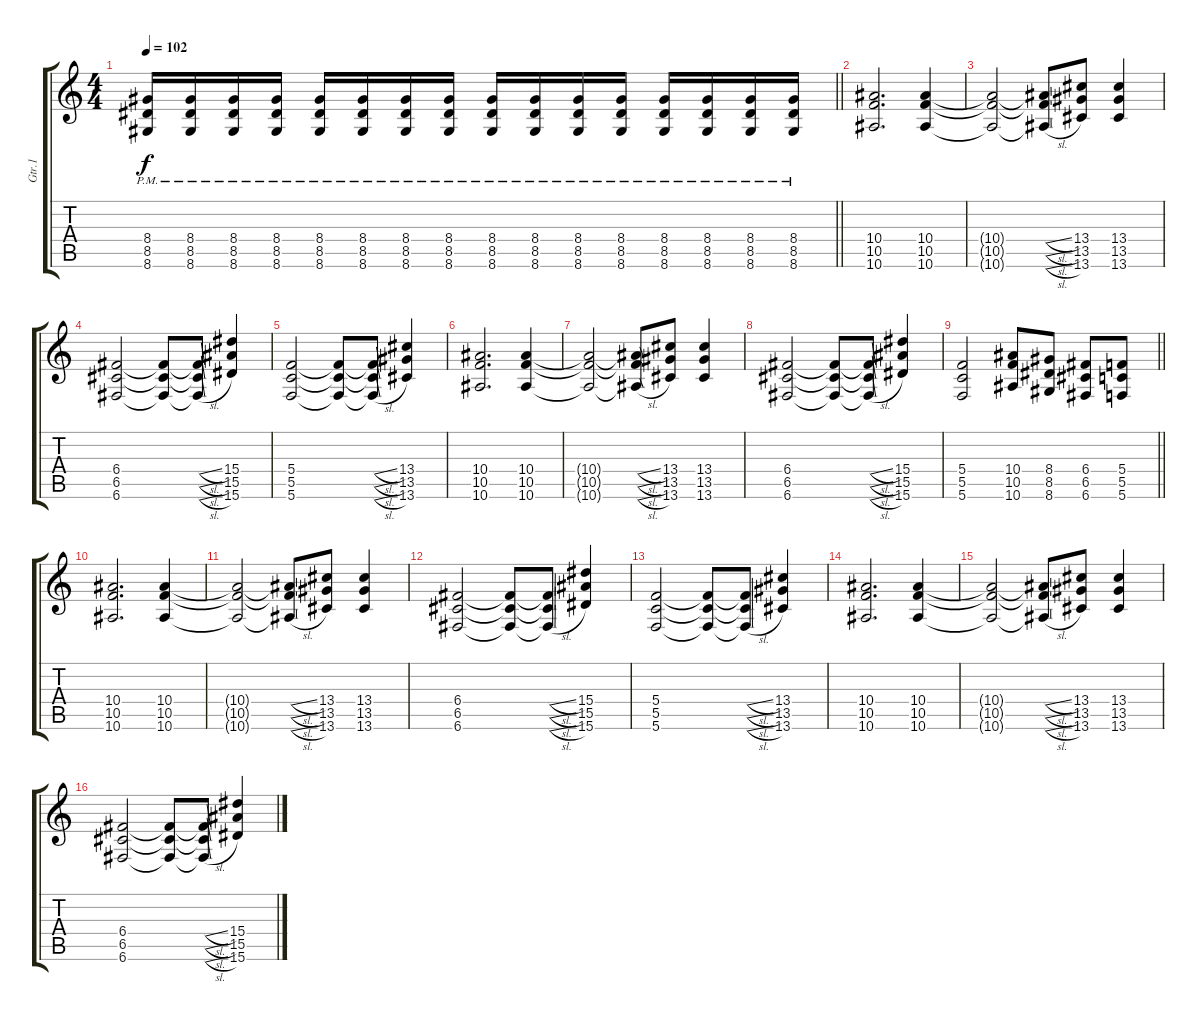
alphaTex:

\track ("Gtr.1" "Gtr.1") {instrument distortionguitar}
\staff {score tabs}
\tuning (D4 A3 F3 C3 G2 C2) {hide}
\ts (4 4)
\tempo 102
\clef g2
\barLineRight lightlight
\ks c
(8.4{pm} 8.5{pm} 8.6{pm}).16{dy f} (8.4{pm} 8.5{pm} 8.6{pm}).16 (8.4{pm} 8.5{pm} 8.6{pm}).16 (8.4{pm} 8.5{pm} 8.6{pm}).16 (8.4{pm} 8.5{pm} 8.6{pm}).16 (8.4{pm} 8.5{pm} 8.6{pm}).16 (8.4{pm} 8.5{pm} 8.6{pm}).16 (8.4{pm} 8.5{pm} 8.6{pm}).16 (8.4{pm} 8.5{pm} 8.6{pm}).16 (8.4{pm} 8.5{pm} 8.6{pm}).16 (8.4{pm} 8.5{pm} 8.6{pm}).16 (8.4{pm} 8.5{pm} 8.6{pm}).16 (8.4{pm} 8.5{pm} 8.6{pm}).16 (8.4{pm} 8.5{pm} 8.6{pm}).16 (8.4{pm} 8.5{pm} 8.6{pm}).16 (8.4{pm} 8.5{pm} 8.6{pm}).16 |
(10.4 10.5 10.6).2{d} (10.4 10.5 10.6).4 |
(10.4{t} 10.5{t} 10.6{t}).2 (10.4{sl t} 10.5{sl t} 10.6{sl t}).8 (13.4 13.5 13.6).8 (13.4 13.5 13.6).4 |
(6.4 6.5 6.6).2 (6.4{t} 6.5{t} 6.6{t}).8 (6.4{sl t} 6.5{sl t} 6.6{sl t}).8 (15.4 15.5 15.6).4 |
(5.4 5.5 5.6).2 (5.4{t} 5.5{t} 5.6{t}).8 (5.4{sl t} 5.5{sl t} 5.6{sl t}).8 (13.4 13.5 13.6).4 |
(10.4 10.5 10.6).2{d} (10.4 10.5 10.6).4 |
(10.4{t} 10.5{t} 10.6{t}).2 (10.4{sl t} 10.5{sl t} 10.6{sl t}).8 (13.4 13.5 13.6).8 (13.4 13.5 13.6).4 |
(6.4 6.5 6.6).2 (6.4{t} 6.5{t} 6.6{t}).8 (6.4{sl t} 6.5{sl t} 6.6{sl t}).8 (15.4 15.5 15.6).4 |
\barLineRight lightlight
(5.4 5.5 5.6).2 (10.4 10.5 10.6).8 (8.4 8.5 8.6).8 (6.4 6.5 6.6).8 (5.4 5.5 5.6).8 |
(10.4 10.5 10.6).2{d} (10.4 10.5 10.6).4 |
(10.4{t} 10.5{t} 10.6{t}).2 (10.4{sl t} 10.5{sl t} 10.6{sl t}).8 (13.4 13.5 13.6).8 (13.4 13.5 13.6).4 |
(6.4 6.5 6.6).2 (6.4{t} 6.5{t} 6.6{t}).8 (6.4{sl t} 6.5{sl t} 6.6{sl t}).8 (15.4 15.5 15.6).4 |
(5.4 5.5 5.6).2 (5.4{t} 5.5{t} 5.6{t}).8 (5.4{sl t} 5.5{sl t} 5.6{sl t}).8 (13.4 13.5 13.6).4 |
(10.4 10.5 10.6).2{d} (10.4 10.5 10.6).4 |
(10.4{t} 10.5{t} 10.6{t}).2 (10.4{sl t} 10.5{sl t} 10.6{sl t}).8 (13.4 13.5 13.6).8 (13.4 13.5 13.6).4 |
(6.4 6.5 6.6).2 (6.4{t} 6.5{t} 6.6{t}).8 (6.4{sl t} 6.5{sl t} 6.6{sl t}).8 (15.4 15.5 15.6).4
